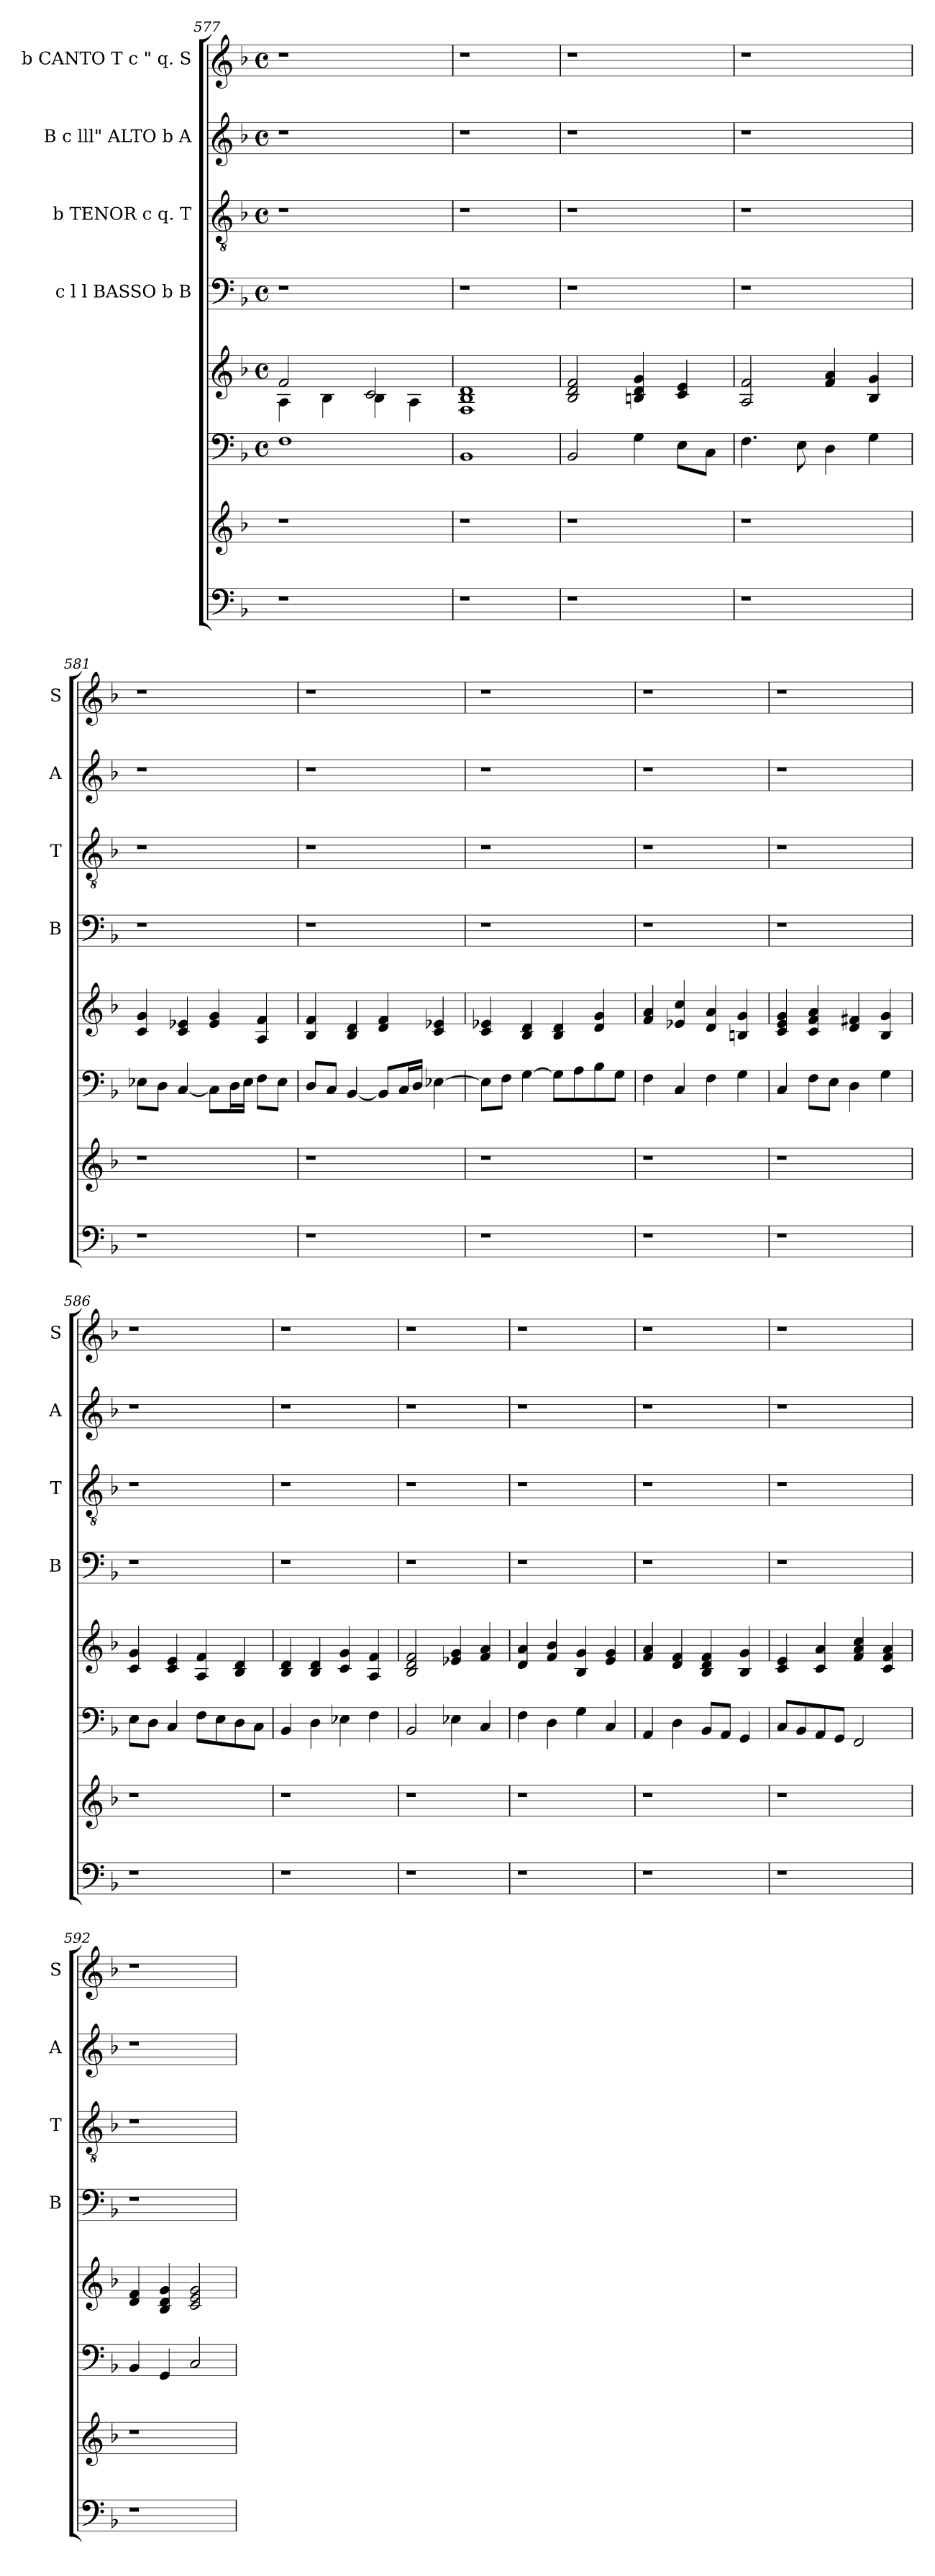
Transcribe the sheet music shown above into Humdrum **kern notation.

**kern	**kern	**kern	**kern	**kern	**kern	**kern	**kern
*part7	*part7	*part6	*part5	*part4	*part3	*part2	*part1
*staff8	*staff7	*staff6	*staff5	*staff4	*staff3	*staff2	*staff1
*	*	*	*	*I"c l l BASSO b B	*I"b TENOR c q. T	*I"B c lll" ALTO b A	*I"b CANTO T c " q. S
*	*	*	*	*I'B	*I'T	*I'A	*I'S
!!LO:PB:g=z
*clefF4	*clefG2	*clefF4	*clefG2	*clefF4	*clefGv2	*clefG2	*clefG2
*k[b-]	*k[b-]	*k[b-]	*k[b-]	*k[b-]	*k[b-]	*k[b-]	*k[b-]
*F:	*F:	*F:	*F:	*F:	*F:	*F:	*F:
*	*	*M4/4	*M4/4	*M4/4	*M4/4	*M4/4	*M4/4
*	*	*met(c)	*met(c)	*met(c)	*met(c)	*met(c)	*met(c)
=577	=577	=577	=577	=577	=577	=577	=577
*	*	*	*^	*	*	*	*
1r	1r	1F	2f/	4A\	1r	1r	1r	1r
.	.	.	.	4B-\	.	.	.	.
.	.	.	(2c/	4B-\	.	.	.	.
.	.	.	.	4A\	.	.	.	.
*	*	*	*v	*v	*	*	*	*
=578	=578	=578	=578	=578	=578	=578	=578
1r	1r	1BB-	1F 1B- 1d	1r	1r	1r	1r
=579	=579	=579	=579	=579	=579	=579	=579
1r	1r	2BB-/	2B-/ 2d/ 2f/	1r	1r	1r	1r
.	.	4G\	4Bn/ 4d/ 4g/	.	.	.	.
.	.	8E\L	4c/ 4e/	.	.	.	.
.	.	8C\J	.	.	.	.	.
=580	=580	=580	=580	=580	=580	=580	=580
1r	1r	4.F\	2A/ 2f/	1r	1r	1r	1r
.	.	8E\	.	.	.	.	.
.	.	4D\	4f/ 4a/	.	.	.	.
.	.	4G\	4B-/ 4g/	.	.	.	.
=581	=581	=581	=581	=581	=581	=581	=581
1r	1r	8E-X\L	4c/ 4g/	1r	1r	1r	1r
.	.	8D\J	.	.	.	.	.
.	.	[>4C/	4c/ 4e-X/	.	.	.	.
.	.	8C\L]	4e-/ 4g/	.	.	.	.
.	.	16D\L	.	.	.	.	.
.	.	16E-\JJ	.	.	.	.	.
.	.	8F\L	4A/ 4f/	.	.	.	.
.	.	8E-\J	.	.	.	.	.
!!LO:LB:g=z
=582	=582	=582	=582	=582	=582	=582	=582
1r	1r	8D/L	4B-/ 4f/	1r	1r	1r	1r
.	.	8C/J	.	.	.	.	.
.	.	[<4BB-/	4B-/ 4d/	.	.	.	.
.	.	8BB-/L]	4d/ 4f/	.	.	.	.
.	.	16C/L	.	.	.	.	.
.	.	16D/JJ	.	.	.	.	.
.	.	[>4E-X\	4c/ 4e-X/	.	.	.	.
=583	=583	=583	=583	=583	=583	=583	=583
1r	1r	8E-\L]	4c/ 4e-X/	1r	1r	1r	1r
.	.	8F\J	.	.	.	.	.
.	.	[>4G\	4B-/ 4d/	.	.	.	.
.	.	8G\L]	4B-/ 4d/	.	.	.	.
.	.	8A\	.	.	.	.	.
.	.	8B-\	4d/ 4g/	.	.	.	.
.	.	8G\J	.	.	.	.	.
=584	=584	=584	=584	=584	=584	=584	=584
1r	1r	4F\	4f/ 4a/	1r	1r	1r	1r
.	.	4C/	4e-X/ 4cc/	.	.	.	.
.	.	4F\	4d/ 4a/	.	.	.	.
.	.	4G\	4Bn/ 4g/	.	.	.	.
=585	=585	=585	=585	=585	=585	=585	=585
1r	1r	4C/	4c/ 4e/ 4g/	1r	1r	1r	1r
.	.	8F\L	4c/ 4f/ 4a/	.	.	.	.
.	.	8E\J	.	.	.	.	.
.	.	4D\	4d/ 4f#X/	.	.	.	.
.	.	4G\	4B-/ 4g/	.	.	.	.
=586	=586	=586	=586	=586	=586	=586	=586
1r	1r	8E\L	4c/ 4g/	1r	1r	1r	1r
.	.	8D\J	.	.	.	.	.
.	.	4C/	4c/ 4e/	.	.	.	.
.	.	8F\L	4A/ 4f/	.	.	.	.
.	.	8E\	.	.	.	.	.
.	.	8D\	4B-/ 4d/	.	.	.	.
.	.	8C\J	.	.	.	.	.
!!LO:LB:g=z
=587	=587	=587	=587	=587	=587	=587	=587
1r	1r	4BB-/	4B-/ 4d/	1r	1r	1r	1r
.	.	4D\	4B-/ 4d/	.	.	.	.
.	.	4E-X\	4c/ 4g/	.	.	.	.
.	.	4F\	4A/ 4f/	.	.	.	.
=588	=588	=588	=588	=588	=588	=588	=588
1r	1r	2BB-/	2B-/ 2d/ 2f/	1r	1r	1r	1r
.	.	4E-X\	4e-X/ 4g/	.	.	.	.
.	.	4C/	4f/ 4a/	.	.	.	.
=589	=589	=589	=589	=589	=589	=589	=589
1r	1r	4F\	4d/ 4a/	1r	1r	1r	1r
.	.	4D\	4f/ 4b-/	.	.	.	.
.	.	4G\	4B-/ 4g/	.	.	.	.
.	.	4C/	4e/ 4g/	.	.	.	.
=590	=590	=590	=590	=590	=590	=590	=590
1r	1r	4AA/	4f/ 4a/	1r	1r	1r	1r
.	.	4D\	4d/ 4f/	.	.	.	.
.	.	8BB-/L	4B-/ 4d/ 4f/	.	.	.	.
.	.	8AA/J	.	.	.	.	.
.	.	4GG/	4B-/ 4g/	.	.	.	.
=591	=591	=591	=591	=591	=591	=591	=591
1r	1r	8C/L	4c/ 4e/	1r	1r	1r	1r
.	.	8BB-/	.	.	.	.	.
.	.	8AA/	4c/ 4a/	.	.	.	.
.	.	8GG/J	.	.	.	.	.
.	.	2FF/	4f/ 4a/ 4cc/	.	.	.	.
.	.	.	4c/ 4f/ 4a/	.	.	.	.
!!LO:LB:g=z
=592	=592	=592	=592	=592	=592	=592	=592
1r	1r	4BB-/	4d/ 4f/	1r	1r	1r	1r
.	.	4GG/	4B-/ 4d/ 4g/	.	.	.	.
.	.	2C/	2c/ 2e/ 2g/	.	.	.	.
=	=	=	=	=	=	=	=
*-	*-	*-	*-	*-	*-	*-	*-
